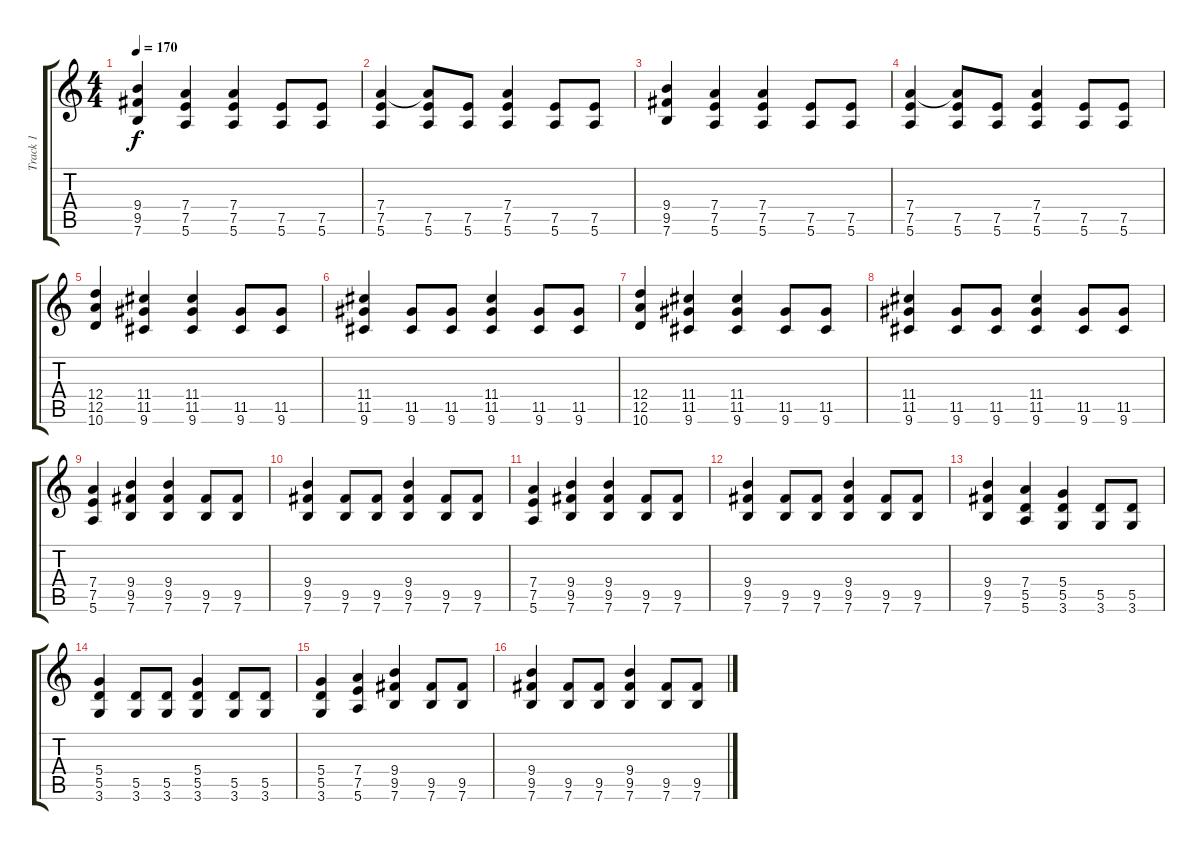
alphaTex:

\track ("Track 1" "Track 1") {instrument distortionguitar}
\staff {score tabs}
\tuning (E4 B3 G3 D3 A2 E2) {hide}
\ts (4 4)
\tempo 170
\clef g2
\ks c
(9.4 9.5 7.6).4{dy f} (7.4 7.5 5.6).4 (7.4 7.5 5.6).4 (7.5 5.6).8 (7.5 5.6).8 |
(7.4 7.5 5.6).4 (7.4{t} 7.5 5.6).8 (7.5 5.6).8 (7.4 7.5 5.6).4 (7.5 5.6).8 (7.5 5.6).8 |
(9.4 9.5 7.6).4 (7.4 7.5 5.6).4 (7.4 7.5 5.6).4 (7.5 5.6).8 (7.5 5.6).8 |
(7.4 7.5 5.6).4 (7.4{t} 7.5 5.6).8 (7.5 5.6).8 (7.4 7.5 5.6).4 (7.5 5.6).8 (7.5 5.6).8 |
(12.4 12.5 10.6).4 (11.4 11.5 9.6).4 (11.4 11.5 9.6).4 (11.5 9.6).8 (11.5 9.6).8 |
(11.4 11.5 9.6).4 (11.5 9.6).8 (11.5 9.6).8 (11.4 11.5 9.6).4 (11.5 9.6).8 (11.5 9.6).8 |
(12.4 12.5 10.6).4 (11.4 11.5 9.6).4 (11.4 11.5 9.6).4 (11.5 9.6).8 (11.5 9.6).8 |
(11.4 11.5 9.6).4 (11.5 9.6).8 (11.5 9.6).8 (11.4 11.5 9.6).4 (11.5 9.6).8 (11.5 9.6).8 |
(7.4 7.5 5.6).4 (9.4 9.5 7.6).4 (9.4 9.5 7.6).4 (9.5 7.6).8 (9.5 7.6).8 |
(9.4 9.5 7.6).4 (9.5 7.6).8 (9.5 7.6).8 (9.4 9.5 7.6).4 (9.5 7.6).8 (9.5 7.6).8 |
(7.4 7.5 5.6).4 (9.4 9.5 7.6).4 (9.4 9.5 7.6).4 (9.5 7.6).8 (9.5 7.6).8 |
(9.4 9.5 7.6).4 (9.5 7.6).8 (9.5 7.6).8 (9.4 9.5 7.6).4 (9.5 7.6).8 (9.5 7.6).8 |
(9.4 9.5 7.6).4 (7.4 5.5 5.6).4 (5.4 5.5 3.6).4 (5.5 3.6).8 (5.5 3.6).8 |
(5.4 5.5 3.6).4 (5.5 3.6).8 (5.5 3.6).8 (5.4 5.5 3.6).4 (5.5 3.6).8 (5.5 3.6).8 |
(5.4 5.5 3.6).4 (7.4 7.5 5.6).4 (9.4 9.5 7.6).4 (9.5 7.6).8 (9.5 7.6).8 |
(9.4 9.5 7.6).4 (9.5 7.6).8 (9.5 7.6).8 (9.4 9.5 7.6).4 (9.5 7.6).8 (9.5 7.6).8
